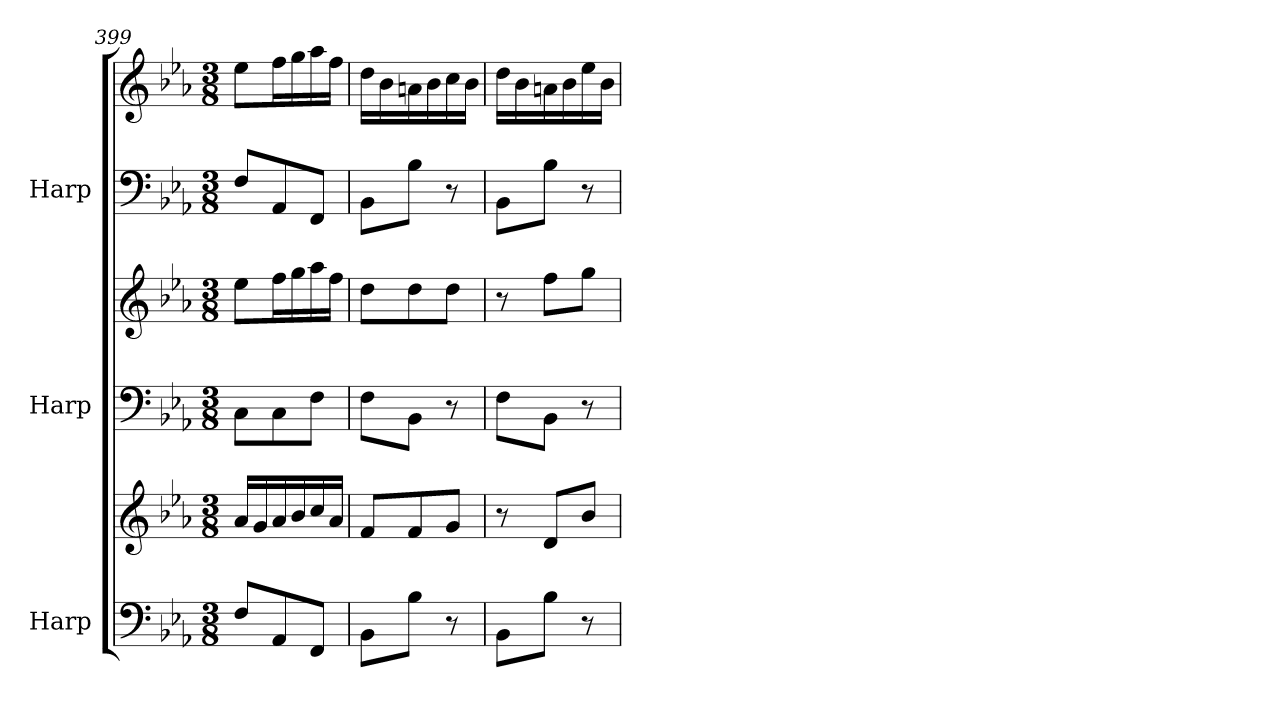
**kern	**kern	**kern	**kern	**kern	**kern
*part3	*part3	*part2	*part2	*part1	*part1
*staff6	*staff5	*staff4	*staff3	*staff2	*staff1
*I"Harp	*	*I"Harp	*	*I"Harp	*
*I'Hp	*	*I'Hp	*	*I'Hp	*
*clefF4	*clefG2	*clefF4	*clefG2	*clefF4	*clefG2
*k[b-e-a-]	*k[b-e-a-]	*k[b-e-a-]	*k[b-e-a-]	*k[b-e-a-]	*k[b-e-a-]
*M3/8	*M3/8	*M3/8	*M3/8	*M3/8	*M3/8
=399	=399	=399	=399	=399	=399
8F/L	16a-/LL	8C\L	8ee-\L	8F/L	8ee-\L
.	16g/	.	.	.	.
8AA-/	16a-/	8C\	16ff\L	8AA-/	16ff\L
.	16b-/	.	16gg\	.	16gg\
8FF/J	16cc/	8F\J	16aa-\	8FF/J	16aa-\
.	16a-/JJ	.	16ff\JJ	.	16ff\JJ
=400	=400	=400	=400	=400	=400
8BB-\L	8f/L	8F\L	8dd\L	8BB-\L	16dd\LL
.	.	.	.	.	16b-\
8B-\J	8f/	8BB-\J	8dd\	8B-\J	16an\
.	.	.	.	.	16b-\
8r	8g/J	8r	8dd\J	8r	16cc\
.	.	.	.	.	16b-\JJ
=401	=401	=401	=401	=401	=401
8BB-\L	8r	8F\L	8r	8BB-\L	16dd\LL
.	.	.	.	.	16b-\
8B-\J	8d/L	8BB-\J	8ff\L	8B-\J	16an\
.	.	.	.	.	16b-\
8r	8b-/J	8r	8gg\J	8r	16ee-\
.	.	.	.	.	16b-\JJ
=	=	=	=	=	=
*-	*-	*-	*-	*-	*-
